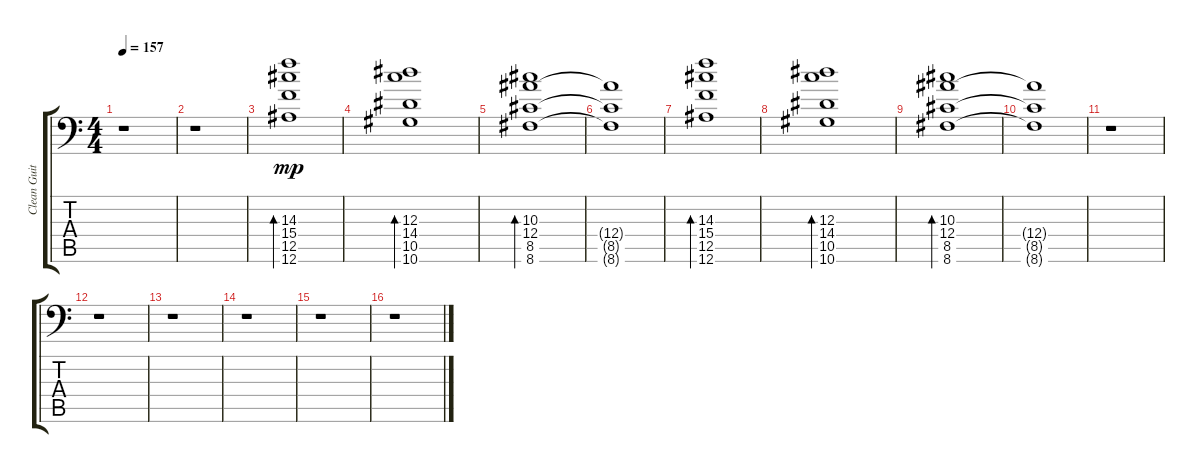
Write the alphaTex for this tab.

\track ("Clean Guitar" "Clean Guit") {instrument electricguitarjazz}
\staff {score tabs}
\tuning (C4 G3 Eb3 Bb2 F2 Bb1) {hide}
\ts (4 4)
\tempo 157
\clef f4
\ks c
r.1{dy mp} |
r.1 |
(14.3 15.4 12.5 12.6).1{bd 480} |
(12.3 14.4 10.5 10.6).1{bd 480} |
(10.3 12.4 8.5 8.6).1{bd 480} |
(12.4{t} 8.5{t} 8.6{t}).1 |
(14.3 15.4 12.5 12.6).1{bd 480} |
(12.3 14.4 10.5 10.6).1{bd 480} |
(10.3 12.4 8.5 8.6).1{bd 480} |
(12.4{t} 8.5{t} 8.6{t}).1 |
r.1 |
r.1 |
r.1 |
r.1 |
r.1 |
r.1
